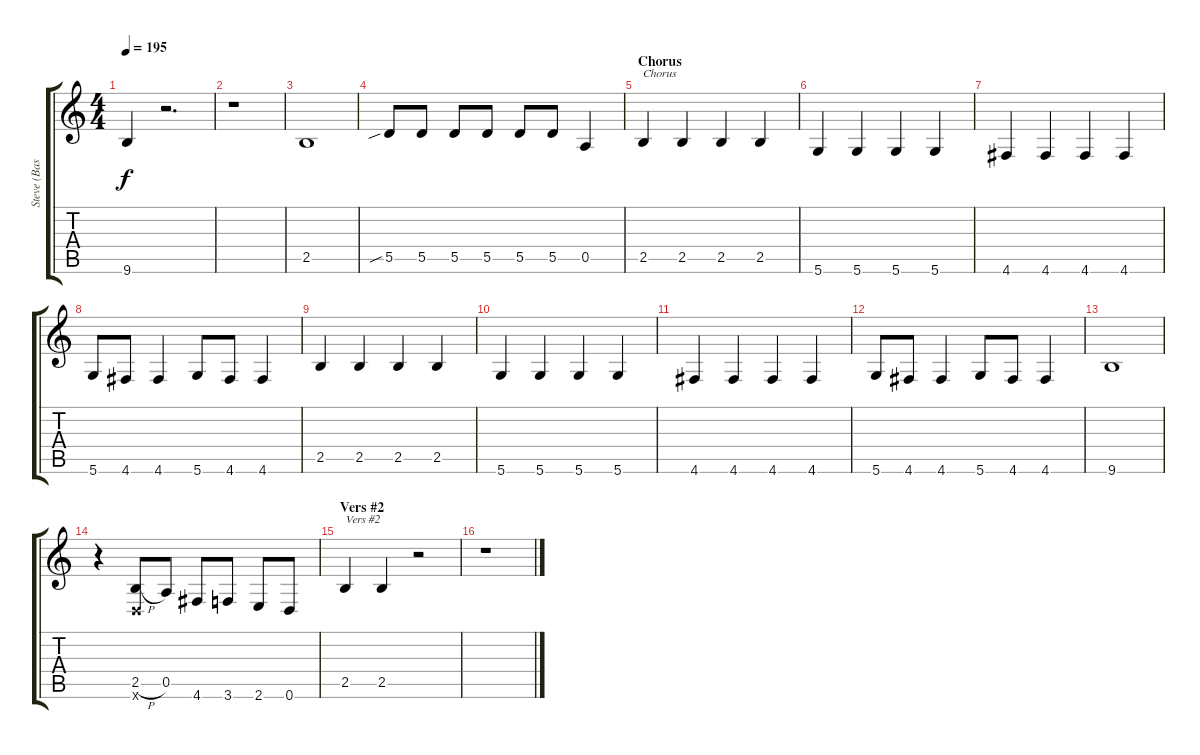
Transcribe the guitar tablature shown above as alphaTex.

\track ("Steve (Bass)" "Steve (Bas") {instrument acousticbass}
\staff {score tabs}
\tuning (E4 B3 G3 D3 A2 D2) {hide}
\ts (4 4)
\tempo 195
\clef g2
\ks c
9.6{t}.4{dy f} r.2{d} |
r.1 |
2.5.1 |
5.5{sib}.8 5.5.8 5.5.8 5.5.8 5.5.8 5.5.8 0.5.4 |
\section ("" "Chorus")
2.5.4{txt "Chorus"} 2.5.4 2.5.4 2.5.4 |
5.6.4 5.6.4 5.6.4 5.6.4 |
4.6.4 4.6.4 4.6.4 4.6.4 |
5.6.8 4.6.8 4.6.4 5.6.8 4.6.8 4.6.4 |
2.5.4 2.5.4 2.5.4 2.5.4 |
5.6.4 5.6.4 5.6.4 5.6.4 |
4.6.4 4.6.4 4.6.4 4.6.4 |
5.6.8 4.6.8 4.6.4 5.6.8 4.6.8 4.6.4 |
9.6.1 |
r.4 (2.5{h} 0.6{x}).8 0.5.8 4.6.8 3.6.8 2.6.8 0.6.8 |
\section ("" "Vers #2")
2.5.4{txt "Vers #2"} 2.5.4 r.2 |
r.1
